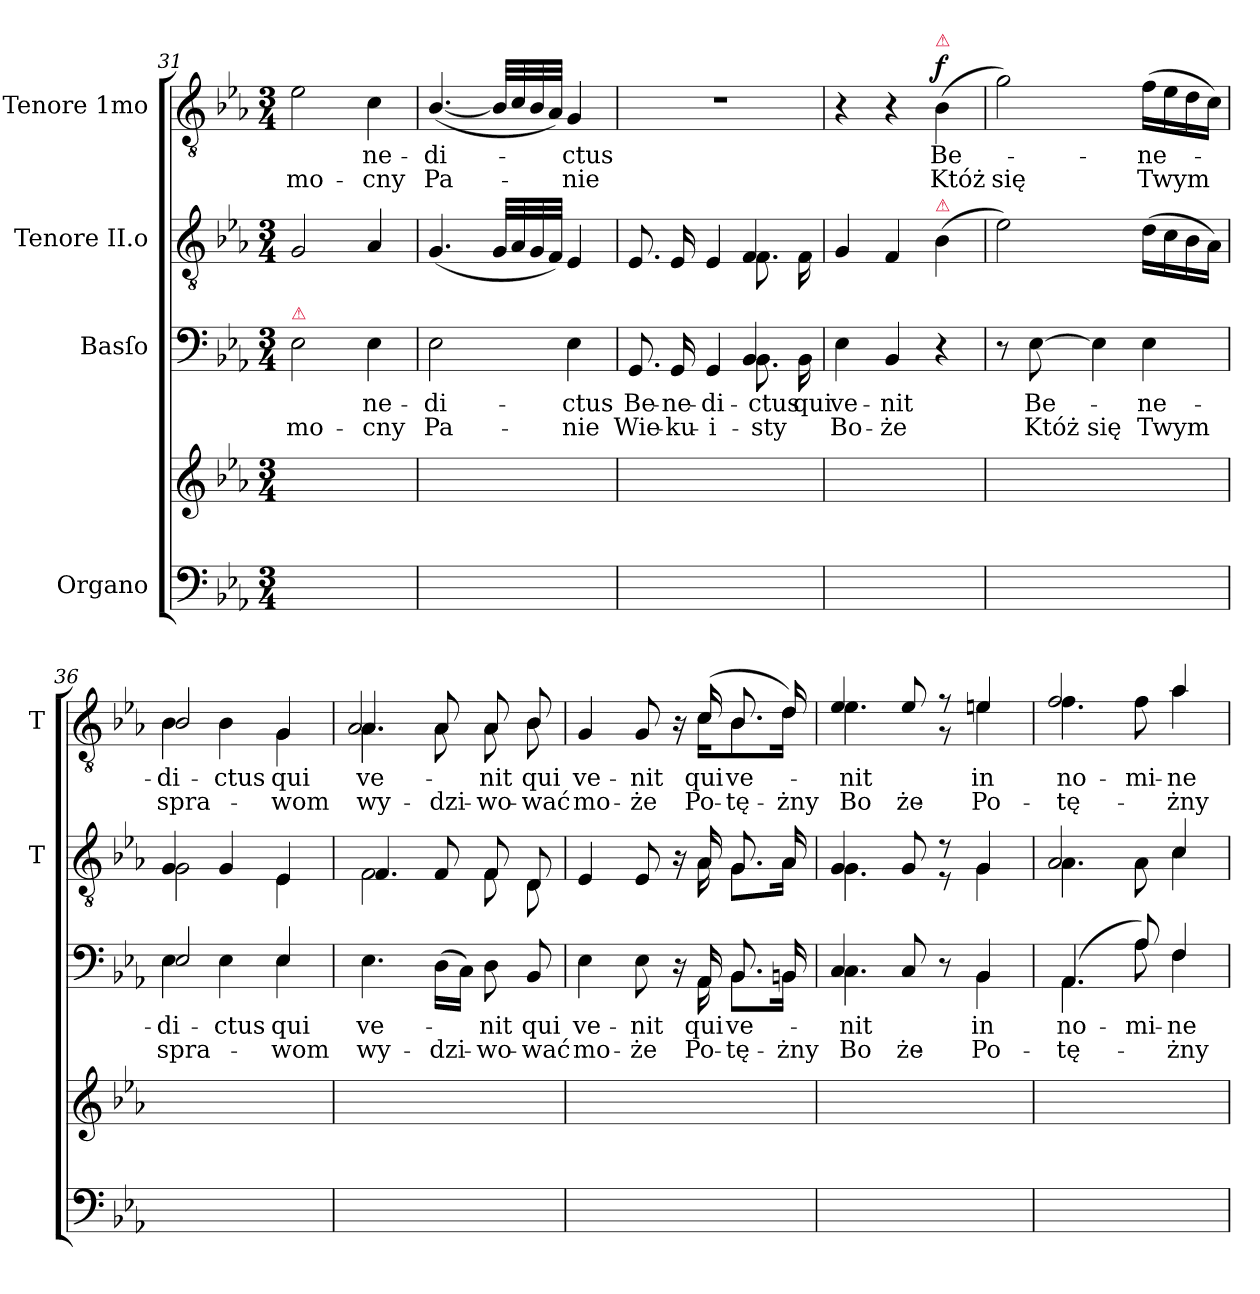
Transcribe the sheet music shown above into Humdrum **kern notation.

**kern	**kern	**kern	**text	**text	**kern	**kern	**text	**text	**dynam
*part4	*part4	*part3	*part3	*part3	*part2	*part1	*part1	*part1	*part1
*staff5	*staff4	*staff3	*staff3	*staff3	*staff2	*staff1	*staff1	*staff1	*staff1
*I"Organo	*	*I"Basſo	*	*	*I"Tenore II.o	*I"Tenore 1mo	*	*	*
*	*	*	*	*	*I'T	*I'T	*	*	*
*clefF4	*clefG2	*clefF4	*	*	*clefGv2	*clefGv2	*	*	*
*k[b-e-a-]	*k[b-e-a-]	*k[b-e-a-]	*	*	*k[b-e-a-]	*k[b-e-a-]	*	*	*
*E-:	*E-:	*E-:	*	*	*E-:	*E-:	*	*	*
*M3/4	*M3/4	*M3/4	*	*	*M3/4	*M3/4	*	*	*
=31	=31	=31	=31	=31	=31	=31	=31	=31	=31
!	!	!LO:TX:a:color=crimson:t=⚠	!	!	!	!	!	!	!
2.ryy	2.ryy	2E-\	.	-mo-	2G/	2e-\	.	-mo-	.
.	.	4E-\	-ne-	-cny	4A-/	4c\	-ne-	-cny	.
=32	=32	=32	=32	=32	=32	=32	=32	=32	=32
2.ryy	2.ryy	2E-\	-di-	Pa-	(4.G/	([4.B-/	-di-	Pa-	.
.	.	.	.	.	32G/LLL	32B-/LLL]	.	.	.
.	.	.	.	.	32A-/	32c/	.	.	.
.	.	.	.	.	32G/	32B-/	.	.	.
.	.	.	.	.	32F/JJJ)	32A-/JJJ)	.	.	.
.	.	4E-\	-ctus	-nie	4E-/	4G/	-ctus	-nie	.
=33	=33	=33	=33	=33	=33	=33	=33	=33	=33
*	*	*^	*	*	*^	*	*	*	*
2.ryy	2.ryy	8.GG/	2ryy	Be-	Wie-	8.E-/	2ryy	2.r	.	.	.
.	.	16GG/	.	-ne-	-ku-	16E-/	.	.	.	.	.
.	.	4GG/	.	-di-	-i-	4E-/	.	.	.	.	.
.	.	8.BB-\	4BB-/	-ctus	-sty	8.F\	4F/	.	.	.	.
.	.	16BB-\	.	qui	.	16F\	.	.	.	.	.
*	*	*v	*v	*	*	*	*	*	*	*	*
*	*	*	*	*	*v	*v	*	*	*	*
=34	=34	=34	=34	=34	=34	=34	=34	=34	=34
2.ryy	2.ryy	4E-\	ve-	Bo-	4G/	4r	.	.	.
.	.	4BB-/	-nit	-że	4F/	4r	.	.	.
!	!	!	!	!	!	!LO:TX:a:color=crimson:t=⚠	!	!	!
!	!	!	!	!	!LO:TX:a:color=crimson:t=⚠	!	!	!	!
!	!	!	!	!	!	!	!	!	!LO:DY:a
.	.	4r	.	.	(4B-\	(4B-\	Be-	Któż	f
=35	=35	=35	=35	=35	=35	=35	=35	=35	=35
2.ryy	2.ryy	8r	.	.	2e-\)	2g\)	.	się	.
.	.	[8E-\	Be-	Któż	.	.	.	.	.
.	.	4E-\]	.	się	.	.	.	.	.
.	.	4E-\	-ne-	Twym	(16d\LL	(16f\LL	-ne-	Twym	.
.	.	.	.	.	16c\	16e-\	.	.	.
.	.	.	.	.	16B-\	16d\	.	.	.
.	.	.	.	.	16A-\JJ)	16c\JJ)	.	.	.
=36	=36	=36	=36	=36	=36	=36	=36	=36	=36
*	*	*^	*	*	*^	*^	*	*	*
2.ryy	2.ryy	4E-\	2E-/	-di-	spra-	4G/	2G\	4B-\	2B-/	-di-	spra-	.
.	.	4E-\	.	-ctus	.	4G/	.	4B-\	.	-ctus	.	.
.	.	4E-/	4E-\	qui	-wom	4E-/	4E-\	4G/	4G\	qui	-wom	.
*	*	*v	*v	*	*	*	*	*	*	*	*	*
=37	=37	=37	=37	=37	=37	=37	=37	=37	=37	=37	=37
*	*	*	*	*	*	*	*^	*^	*	*	*
2.ryy	2.ryy	4.E-\	ve-	wy-	2F\	4.F/	4.A-/	4.A-\	2A-/	2A-\	ve-	wy-	.
.	.	(16D\LL	.	-dzi-	.	8F/	8A-/	8A-\	.	.	.	-dzi-	.
.	.	16C\JJ)	.	.	.	.	.	.	.	.	.	.	.
.	.	8D\	-nit	-wo-	8F/	8F\	8A-/	8A-\	4ryy	4ryy	-nit	-wo-	.
.	.	8BB-/	qui	-wać	8D/	8D\	8B-/	8B-\	.	.	qui	-wać	.
*	*	*	*	*	*	*	*	*v	*v	*v	*	*	*
=38	=38	=38	=38	=38	=38	=38	=38	=38	=38	=38	=38
*	*	*^	*	*	*	*	*	*	*	*	*
2.ryy	2.ryy	4E-\	4.ryy	ve-	mo-	4E-/	4.ryy	4G/	4ryy	ve-	mo-	.
.	.	8E-\	.	-nit	-że	8E-/	.	8G/	8ryy	-nit	-że	.
.	.	16r	16ryy	.	.	16r	16ryy	16r	16ryy	.	.	.
.	.	16AA-/	16AA-\	qui	Po-	16A-/	16A-\	(16c/	16c\KL	qui	Po-	.
.	.	8.BB-/	8.BB-\L	ve-	-tę-	8.G/	8.G\L	8.B-/	8.B-\	ve-	-tę-	.
.	.	16BBn/	16BB\Jk	.	-żny	16A-/	16A-\Jk	16d/)	16d\Jk	.	-żny	.
=39	=39	=39	=39	=39	=39	=39	=39	=39	=39	=39	=39	=39
2.ryy	2.ryy	4.C\	4C/	-nit	Bo-	4.G\	4G/	4.e-\	4e-/	-nit	Bo-	.
.	.	.	8C/	.	-że	.	8G/	.	8e-/	.	-że	.
.	.	8r	8ryy	.	.	8r	8r	8r	8r	.	.	.
.	.	4BB-/	4BB-\	in	Po-	4G/	4G\	4en/	4e\	in	Po-	.
=40	=40	=40	=40	=40	=40	=40	=40	=40	=40	=40	=40	=40
2.ryy	2.ryy	(4.AA-/	4.AA-\	no-	-tę-	4.A-\	2A-/	4.f\	2f/	no-	-tę-	.
.	.	8A-/)	8A-\	-mi-	.	8A-\	.	8f\	.	-mi-	.	.
.	.	4F/	4F\	-ne	-żny	4c/	4c\	4a-/	4a-\	-ne	-żny	.
*	*	*v	*v	*	*	*	*	*v	*v	*	*	*
*	*	*	*	*	*v	*v	*	*	*	*
=	=	=	=	=	=	=	=	=	=
*-	*-	*-	*-	*-	*-	*-	*-	*-	*-
